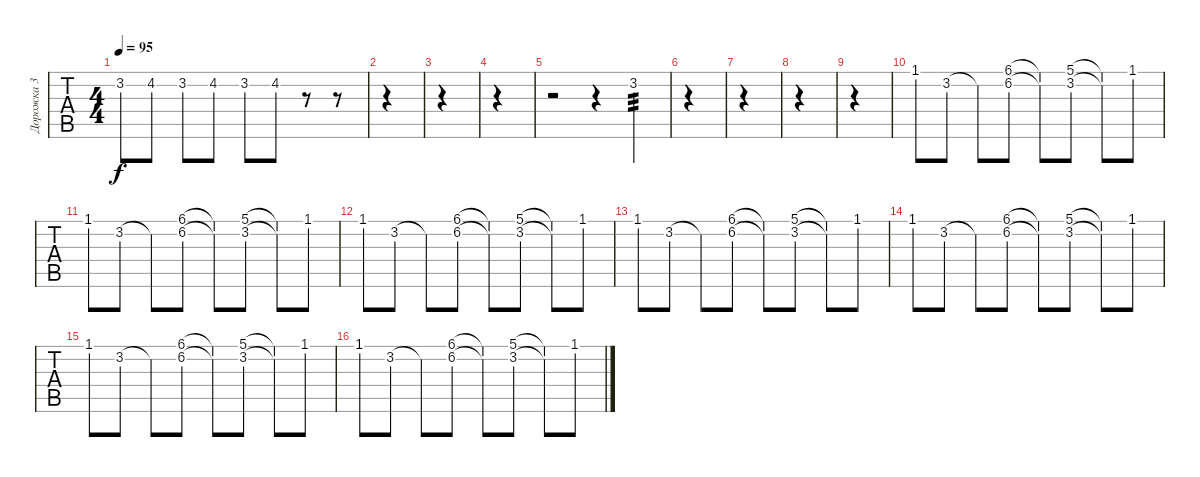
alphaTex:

\track ("Дорожка 3" "Дорожка 3") {instrument overdrivenguitar}
\staff {tabs}
\tuning (D4 A3 F3 C3 G2 C2) {hide}
\ts (4 4)
\tempo 95
\clef g2
\ks c
3.2.8{dy f} 4.2.8 3.2.8 4.2.8 3.2.8 4.2.8 r.8 r.8 |
|
|
|
r.2 r.4 3.2.4{tp 3} |
|
|
|
|
1.1.8{instrument overdrivenguitar} 3.2.8 3.2{t}.8 (6.1 6.2).8 (6.1{t} 6.2{t}).8 (5.1 3.2).8 (5.1{t} 3.2{t}).8 1.1.8 |
1.1.8 3.2.8 3.2{t}.8 (6.1 6.2).8 (6.1{t} 6.2{t}).8 (5.1 3.2).8 (5.1{t} 3.2{t}).8 1.1.8 |
1.1.8 3.2.8 3.2{t}.8 (6.1 6.2).8 (6.1{t} 6.2{t}).8 (5.1 3.2).8 (5.1{t} 3.2{t}).8 1.1.8 |
1.1.8 3.2.8 3.2{t}.8 (6.1 6.2).8 (6.1{t} 6.2{t}).8 (5.1 3.2).8 (5.1{t} 3.2{t}).8 1.1.8 |
1.1.8 3.2.8 3.2{t}.8 (6.1 6.2).8 (6.1{t} 6.2{t}).8 (5.1 3.2).8 (5.1{t} 3.2{t}).8 1.1.8 |
1.1.8 3.2.8 3.2{t}.8 (6.1 6.2).8 (6.1{t} 6.2{t}).8 (5.1 3.2).8 (5.1{t} 3.2{t}).8 1.1.8 |
1.1.8 3.2.8 3.2{t}.8 (6.1 6.2).8 (6.1{t} 6.2{t}).8 (5.1 3.2).8 (5.1{t} 3.2{t}).8 1.1.8
